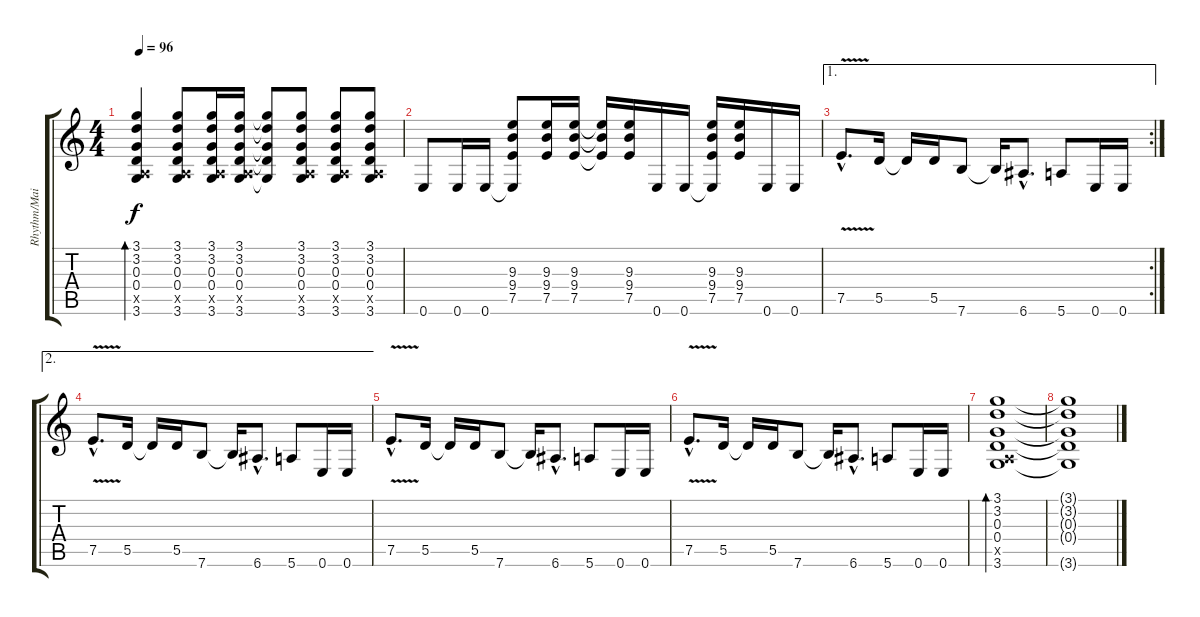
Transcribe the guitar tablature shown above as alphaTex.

\track ("Rhythm/Main" "Rhythm/Mai") {instrument electricguitarjazz}
\staff {score tabs}
\tuning (E4 B3 G3 D3 A2 E2) {hide}
\ts (4 4)
\tempo 96
\clef g2
\ks c
(3.1 3.2 0.3 0.4 0.5{x} 3.6).4{bd 60 dy f} (3.1 3.2 0.3 0.4 0.5{x} 3.6).8 (3.1 3.2 0.3 0.4 0.5{x} 3.6).16 (3.1 3.2 0.3 0.4 0.5{x} 3.6).16 (3.1{t} 3.2{t} 0.3{t} 0.4{t} 3.6{t}).8 (3.1 3.2 0.3 0.4 0.5{x} 3.6).8 (3.1 3.2 0.3 0.4 0.5{x} 3.6).8 (3.1 3.2 0.3 0.4 0.5{x} 3.6).8 |
0.6.8 0.6.16 0.6.16 (9.3 9.4 7.5 0.6{t}).8 (9.3 9.4 7.5).16 (9.3 9.4 7.5).16 (9.3{t} 9.4{t} 7.5{t}).16 (9.3 9.4 7.5).16 0.6.16 0.6.16 (9.3 9.4 7.5 0.6{t}).16 (9.3 9.4 7.5).16 0.6.16 0.6.16 |
\ae 1
\rc 2
7.5{v hac}.8{d} 5.5.16 5.5{t}.16 5.5.16 7.6.8 7.6{t}.16 6.6{hac}.8{d} 5.6.8 0.6.16 0.6.16 |
\ae 2
7.5{v hac}.8{d} 5.5.16 5.5{t}.16 5.5.16 7.6.8 7.6{t}.16 6.6{hac}.8{d} 5.6.8 0.6.16 0.6.16 |
7.5{v hac}.8{d} 5.5.16 5.5{t}.16 5.5.16 7.6.8 7.6{t}.16 6.6{hac}.8{d} 5.6.8 0.6.16 0.6.16 |
7.5{v hac}.8{d} 5.5.16 5.5{t}.16 5.5.16 7.6.8 7.6{t}.16 6.6{hac}.8{d} 5.6.8 0.6.16 0.6.16 |
(3.1 3.2 0.3 0.4 0.5{x} 3.6).1{bd 120} |
(3.1{t} 3.2{t} 0.3{t} 0.4{t} 3.6{t}).1{volume 0}
